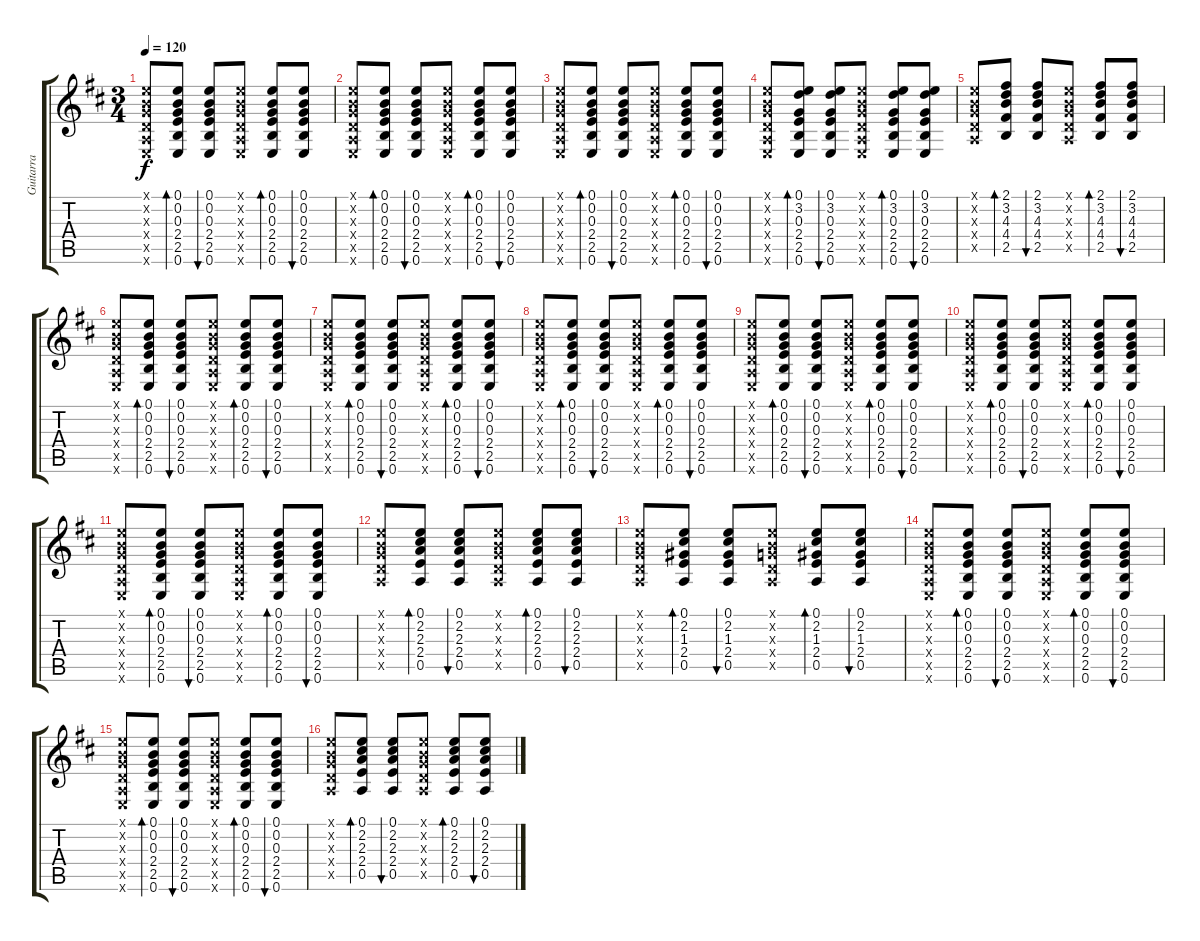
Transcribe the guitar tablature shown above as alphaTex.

\track ("Guitarra" "Guitarra") {instrument acousticguitarnylon}
\staff {score tabs}
\tuning (E4 B3 G3 D3 A2 E2) {hide}
\ts (3 4)
\tempo 120
\clef g2
\ks d
(0.1{x} 0.2{x} 0.3{x} 0.4{x} 0.5{x} 0.6{x}).8{dy f} (0.1 0.2 0.3 2.4 2.5 0.6).8{bd 60} (0.1 0.2 0.3 2.4 2.5 0.6).8{bu 60} (0.1{x} 0.2{x} 0.3{x} 0.4{x} 0.5{x} 0.6{x}).8 (0.1 0.2 0.3 2.4 2.5 0.6).8{bd 60} (0.1 0.2 0.3 2.4 2.5 0.6).8{bu 60} |
(0.1{x} 0.2{x} 0.3{x} 0.4{x} 0.5{x} 0.6{x}).8 (0.1 0.2 0.3 2.4 2.5 0.6).8{bd 60} (0.1 0.2 0.3 2.4 2.5 0.6).8{bu 60} (0.1{x} 0.2{x} 0.3{x} 0.4{x} 0.5{x} 0.6{x}).8 (0.1 0.2 0.3 2.4 2.5 0.6).8{bd 60} (0.1 0.2 0.3 2.4 2.5 0.6).8{bu 60} |
(0.1{x} 0.2{x} 0.3{x} 0.4{x} 0.5{x} 0.6{x}).8 (0.1 0.2 0.3 2.4 2.5 0.6).8{bd 60} (0.1 0.2 0.3 2.4 2.5 0.6).8{bu 60} (0.1{x} 0.2{x} 0.3{x} 0.4{x} 0.5{x} 0.6{x}).8 (0.1 0.2 0.3 2.4 2.5 0.6).8{bd 60} (0.1 0.2 0.3 2.4 2.5 0.6).8{bu 60} |
(0.1{x} 0.2{x} 0.3{x} 0.4{x} 0.5{x} 0.6{x}).8 (0.1 3.2 0.3 2.4 2.5 0.6).8{bd 60} (0.1 3.2 0.3 2.4 2.5 0.6).8{bu 60} (0.1{x} 0.2{x} 0.3{x} 0.4{x} 0.5{x} 0.6{x}).8 (0.1 3.2 0.3 2.4 2.5 0.6).8{bd 60} (0.1 3.2 0.3 2.4 2.5 0.6).8{bu 60} |
(0.1{x} 0.2{x} 0.3{x} 0.4{x} 0.5{x}).8 (2.1 3.2 4.3 4.4 2.5).8{bd 60} (2.1 3.2 4.3 4.4 2.5).8{bu 60} (0.1{x} 0.2{x} 0.3{x} 0.4{x} 0.5{x}).8 (2.1 3.2 4.3 4.4 2.5).8{bd 60} (2.1 3.2 4.3 4.4 2.5).8{bu 60} |
(0.1{x} 0.2{x} 0.3{x} 0.4{x} 0.5{x} 0.6{x}).8 (0.1 0.2 0.3 2.4 2.5 0.6).8{bd 60} (0.1 0.2 0.3 2.4 2.5 0.6).8{bu 60} (0.1{x} 0.2{x} 0.3{x} 0.4{x} 0.5{x} 0.6{x}).8 (0.1 0.2 0.3 2.4 2.5 0.6).8{bd 60} (0.1 0.2 0.3 2.4 2.5 0.6).8{bu 60} |
(0.1{x} 0.2{x} 0.3{x} 0.4{x} 0.5{x} 0.6{x}).8 (0.1 0.2 0.3 2.4 2.5 0.6).8{bd 60} (0.1 0.2 0.3 2.4 2.5 0.6).8{bu 60} (0.1{x} 0.2{x} 0.3{x} 0.4{x} 0.5{x} 0.6{x}).8 (0.1 0.2 0.3 2.4 2.5 0.6).8{bd 60} (0.1 0.2 0.3 2.4 2.5 0.6).8{bu 60} |
(0.1{x} 0.2{x} 0.3{x} 0.4{x} 0.5{x} 0.6{x}).8 (0.1 0.2 0.3 2.4 2.5 0.6).8{bd 60} (0.1 0.2 0.3 2.4 2.5 0.6).8{bu 60} (0.1{x} 0.2{x} 0.3{x} 0.4{x} 0.5{x} 0.6{x}).8 (0.1 0.2 0.3 2.4 2.5 0.6).8{bd 60} (0.1 0.2 0.3 2.4 2.5 0.6).8{bu 60} |
(0.1{x} 0.2{x} 0.3{x} 0.4{x} 0.5{x} 0.6{x}).8 (0.1 0.2 0.3 2.4 2.5 0.6).8{bd 60} (0.1 0.2 0.3 2.4 2.5 0.6).8{bu 60} (0.1{x} 0.2{x} 0.3{x} 0.4{x} 0.5{x} 0.6{x}).8 (0.1 0.2 0.3 2.4 2.5 0.6).8{bd 60} (0.1 0.2 0.3 2.4 2.5 0.6).8{bu 60} |
(0.1{x} 0.2{x} 0.3{x} 0.4{x} 0.5{x} 0.6{x}).8 (0.1 0.2 0.3 2.4 2.5 0.6).8{bd 60} (0.1 0.2 0.3 2.4 2.5 0.6).8{bu 60} (0.1{x} 0.2{x} 0.3{x} 0.4{x} 0.5{x} 0.6{x}).8 (0.1 0.2 0.3 2.4 2.5 0.6).8{bd 60} (0.1 0.2 0.3 2.4 2.5 0.6).8{bu 60} |
(0.1{x} 0.2{x} 0.3{x} 0.4{x} 0.5{x} 0.6{x}).8 (0.1 0.2 0.3 2.4 2.5 0.6).8{bd 60} (0.1 0.2 0.3 2.4 2.5 0.6).8{bu 60} (0.1{x} 0.2{x} 0.3{x} 0.4{x} 0.5{x} 0.6{x}).8 (0.1 0.2 0.3 2.4 2.5 0.6).8{bd 60} (0.1 0.2 0.3 2.4 2.5 0.6).8{bu 60} |
(0.1{x} 0.2{x} 0.3{x} 0.4{x} 0.5{x}).8 (0.1 2.2 2.3 2.4 0.5).8{bd 60} (0.1 2.2 2.3 2.4 0.5).8{bu 60} (0.1{x} 0.2{x} 0.3{x} 0.4{x} 0.5{x}).8 (0.1 2.2 2.3 2.4 0.5).8{bd 60} (0.1 2.2 2.3 2.4 0.5).8{bu 60} |
(0.1{x} 0.2{x} 0.3{x} 0.4{x} 0.5{x}).8 (0.1 2.2 1.3 2.4 0.5).8{bd 60} (0.1 2.2 1.3 2.4 0.5).8{bu 60} (0.1{x} 0.2{x} 0.3{x} 0.4{x} 0.5{x}).8 (0.1 2.2 1.3 2.4 0.5).8{bd 60} (0.1 2.2 1.3 2.4 0.5).8{bu 60} |
(0.1{x} 0.2{x} 0.3{x} 0.4{x} 0.5{x} 0.6{x}).8 (0.1 0.2 0.3 2.4 2.5 0.6).8{bd 60} (0.1 0.2 0.3 2.4 2.5 0.6).8{bu 60} (0.1{x} 0.2{x} 0.3{x} 0.4{x} 0.5{x} 0.6{x}).8 (0.1 0.2 0.3 2.4 2.5 0.6).8{bd 60} (0.1 0.2 0.3 2.4 2.5 0.6).8{bu 60} |
(0.1{x} 0.2{x} 0.3{x} 0.4{x} 0.5{x} 0.6{x}).8 (0.1 0.2 0.3 2.4 2.5 0.6).8{bd 60} (0.1 0.2 0.3 2.4 2.5 0.6).8{bu 60} (0.1{x} 0.2{x} 0.3{x} 0.4{x} 0.5{x} 0.6{x}).8 (0.1 0.2 0.3 2.4 2.5 0.6).8{bd 60} (0.1 0.2 0.3 2.4 2.5 0.6).8{bu 60} |
(0.1{x} 0.2{x} 0.3{x} 0.4{x} 0.5{x}).8 (0.1 2.2 2.3 2.4 0.5).8{bd 60} (0.1 2.2 2.3 2.4 0.5).8{bu 60} (0.1{x} 0.2{x} 0.3{x} 0.4{x} 0.5{x}).8 (0.1 2.2 2.3 2.4 0.5).8{bd 60} (0.1 2.2 2.3 2.4 0.5).8{bu 60}
